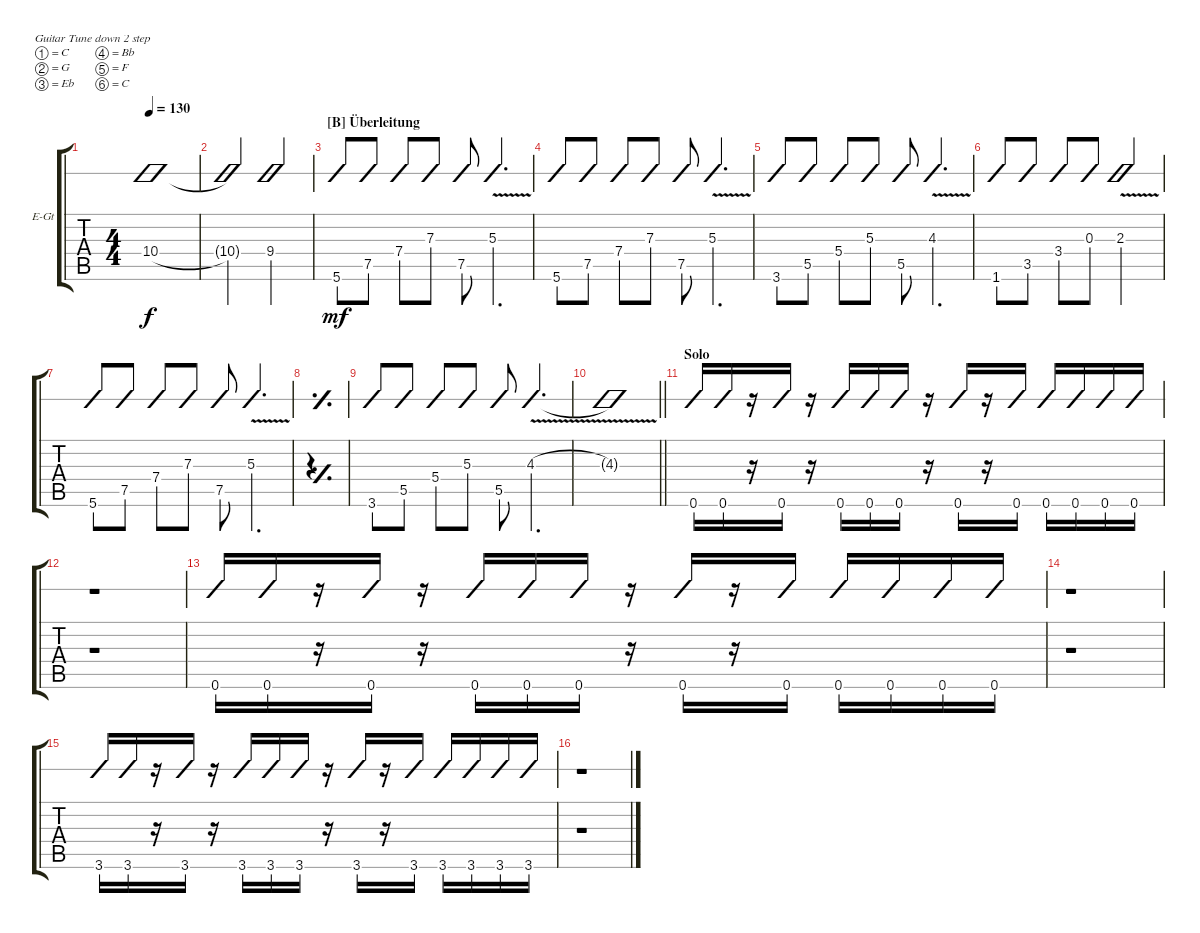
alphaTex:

\bracketExtendMode groupsimilarinstruments
\firstSystemTrackNameOrientation horizontal
\otherSystemsTrackNameOrientation horizontal
\track ("Rhy2" "E-Gt") {instrument distortionguitar}
\staff {tabs slash}
\tuning (C4 G3 Eb3 Bb2 F2 C2)
\ts (4 4)
\tempo 130
\clef g2
\ks c
10.4.1{dy f} |
10.4{t}.2 9.4.2 |
\section ("B" "Überleitung")
5.6.8{dy mf} 7.5.8 7.4.8 7.3.8 7.5.8 5.3{v}.4{d} |
5.6.8 7.5.8 7.4.8 7.3.8 7.5.8 5.3{v}.4{d} |
3.6.8 5.5.8 5.4.8 5.3.8 5.5.8 4.3{v}.4{d} |
1.6.8 3.5.8 3.4.8 0.3.8 2.3{v}.2 |
5.6.8 7.5.8 7.4.8 7.3.8 7.5.8 5.3{v}.4{d} |
\simile simple
|
\simile none
3.6.8 5.5.8 5.4.8 5.3.8 5.5.8 4.3{v}.4{d} |
\barLineRight lightlight
4.3{v t}.1 |
\section ("" "Solo")
0.6.16 0.6.16 r.16 0.6.16 r.16 0.6.16 0.6.16 0.6.16 r.16 0.6.16 r.16 0.6.16 0.6.16 0.6.16 0.6.16 0.6.16 |
r.1 |
0.6.16 0.6.16 r.16 0.6.16 r.16 0.6.16 0.6.16 0.6.16 r.16 0.6.16 r.16 0.6.16 0.6.16 0.6.16 0.6.16 0.6.16 |
r.1 |
3.6.16 3.6.16 r.16 3.6.16 r.16 3.6.16 3.6.16 3.6.16 r.16 3.6.16 r.16 3.6.16 3.6.16 3.6.16 3.6.16 3.6.16 |
r.1
